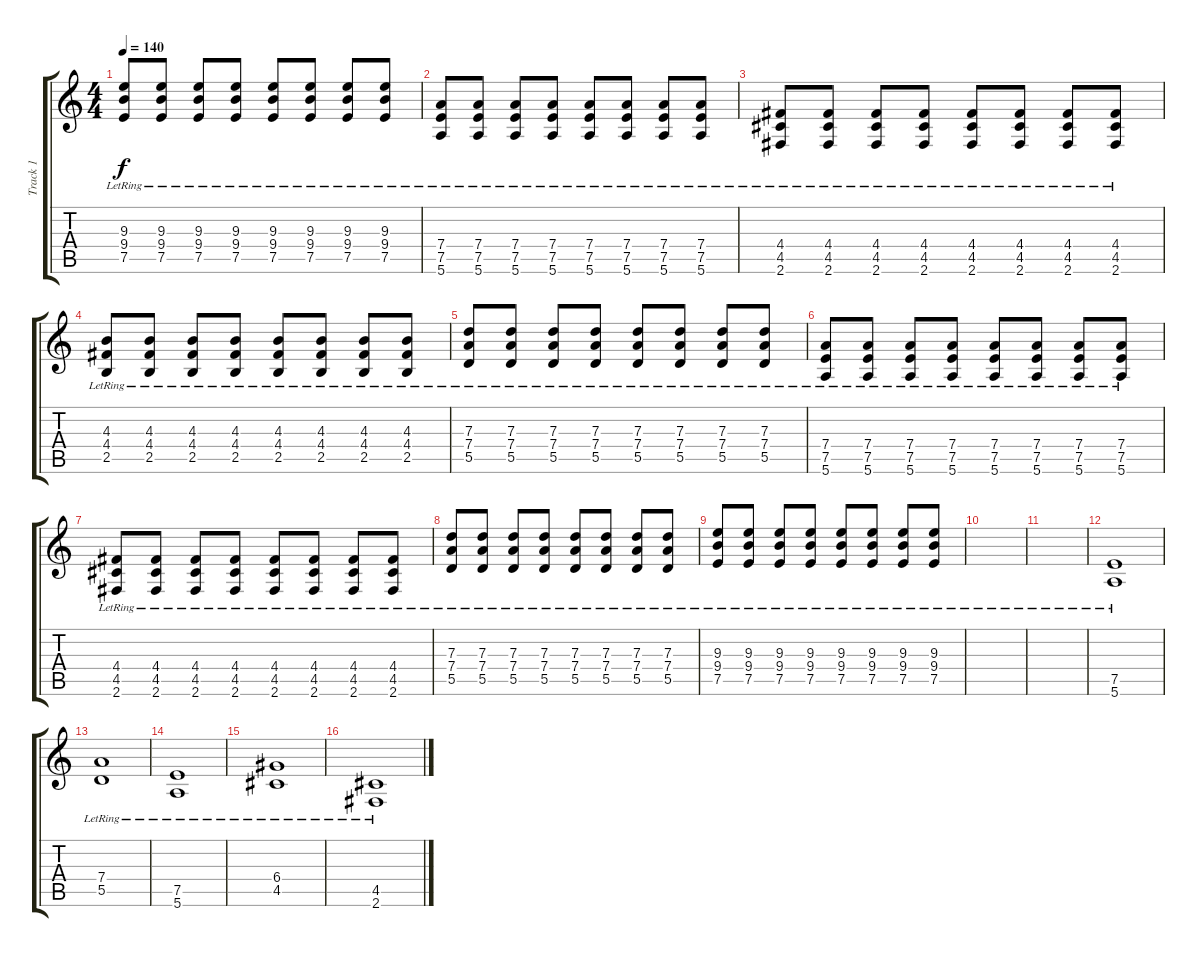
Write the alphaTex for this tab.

\track ("Track 1" "Track 1") {instrument acousticguitarnylon}
\staff {score tabs}
\tuning (E4 B3 G3 D3 A2 E2) {hide}
\ts (4 4)
\tempo 140
\clef g2
\ks c
(9.3{lr} 9.4{lr} 7.5{lr}).8{dy f} (9.3{lr} 9.4{lr} 7.5{lr}).8 (9.3{lr} 9.4{lr} 7.5{lr}).8 (9.3{lr} 9.4{lr} 7.5{lr}).8 (9.3{lr} 9.4{lr} 7.5{lr}).8 (9.3{lr} 9.4{lr} 7.5{lr}).8 (9.3{lr} 9.4{lr} 7.5{lr}).8 (9.3{lr} 9.4{lr} 7.5{lr}).8 |
(7.4{lr} 7.5{lr} 5.6{lr}).8 (7.4{lr} 7.5{lr} 5.6{lr}).8 (7.4{lr} 7.5{lr} 5.6{lr}).8 (7.4{lr} 7.5{lr} 5.6{lr}).8 (7.4{lr} 7.5{lr} 5.6{lr}).8 (7.4{lr} 7.5{lr} 5.6{lr}).8 (7.4{lr} 7.5{lr} 5.6{lr}).8 (7.4{lr} 7.5{lr} 5.6{lr}).8 |
(4.4{lr} 4.5{lr} 2.6{lr}).8 (4.4{lr} 4.5{lr} 2.6{lr}).8 (4.4{lr} 4.5{lr} 2.6{lr}).8 (4.4{lr} 4.5{lr} 2.6{lr}).8 (4.4{lr} 4.5{lr} 2.6{lr}).8 (4.4{lr} 4.5{lr} 2.6{lr}).8 (4.4{lr} 4.5{lr} 2.6{lr}).8 (4.4{lr} 4.5{lr} 2.6{lr}).8 |
(4.3{lr} 4.4{lr} 2.5{lr}).8 (4.3{lr} 4.4{lr} 2.5{lr}).8 (4.3{lr} 4.4{lr} 2.5{lr}).8 (4.3{lr} 4.4{lr} 2.5{lr}).8 (4.3{lr} 4.4{lr} 2.5{lr}).8 (4.3{lr} 4.4{lr} 2.5{lr}).8 (4.3{lr} 4.4{lr} 2.5{lr}).8 (4.3{lr} 4.4{lr} 2.5{lr}).8 |
(7.3{lr} 7.4{lr} 5.5{lr}).8 (7.3{lr} 7.4{lr} 5.5{lr}).8 (7.3{lr} 7.4{lr} 5.5{lr}).8 (7.3{lr} 7.4{lr} 5.5{lr}).8 (7.3{lr} 7.4{lr} 5.5{lr}).8 (7.3{lr} 7.4{lr} 5.5{lr}).8 (7.3{lr} 7.4{lr} 5.5{lr}).8 (7.3{lr} 7.4{lr} 5.5{lr}).8 |
(7.4{lr} 7.5{lr} 5.6{lr}).8 (7.4{lr} 7.5{lr} 5.6{lr}).8 (7.4{lr} 7.5{lr} 5.6{lr}).8 (7.4{lr} 7.5{lr} 5.6{lr}).8 (7.4{lr} 7.5{lr} 5.6{lr}).8 (7.4{lr} 7.5{lr} 5.6{lr}).8 (7.4{lr} 7.5{lr} 5.6{lr}).8 (7.4{lr} 7.5{lr} 5.6{lr}).8 |
(4.4{lr} 4.5{lr} 2.6{lr}).8 (4.4{lr} 4.5{lr} 2.6{lr}).8 (4.4{lr} 4.5{lr} 2.6{lr}).8 (4.4{lr} 4.5{lr} 2.6{lr}).8 (4.4{lr} 4.5{lr} 2.6{lr}).8 (4.4{lr} 4.5{lr} 2.6{lr}).8 (4.4{lr} 4.5{lr} 2.6{lr}).8 (4.4{lr} 4.5{lr} 2.6{lr}).8 |
(7.3{lr} 7.4{lr} 5.5{lr}).8 (7.3{lr} 7.4{lr} 5.5{lr}).8 (7.3{lr} 7.4{lr} 5.5{lr}).8 (7.3{lr} 7.4{lr} 5.5{lr}).8 (7.3{lr} 7.4{lr} 5.5{lr}).8 (7.3{lr} 7.4{lr} 5.5{lr}).8 (7.3{lr} 7.4{lr} 5.5{lr}).8 (7.3{lr} 7.4{lr} 5.5{lr}).8 |
(9.3{lr} 9.4{lr} 7.5{lr}).8 (9.3{lr} 9.4{lr} 7.5{lr}).8 (9.3{lr} 9.4{lr} 7.5{lr}).8 (9.3{lr} 9.4{lr} 7.5{lr}).8 (9.3{lr} 9.4{lr} 7.5{lr}).8 (9.3{lr} 9.4{lr} 7.5{lr}).8 (9.3{lr} 9.4{lr} 7.5{lr}).8 (9.3{lr} 9.4{lr} 7.5{lr}).8 |
|
|
(7.5{lr} 5.6{lr}).1 |
(7.4{lr} 5.5{lr}).1 |
(7.5{lr} 5.6{lr}).1 |
(6.4{lr} 4.5{lr}).1 |
(4.5{lr} 2.6{lr}).1
